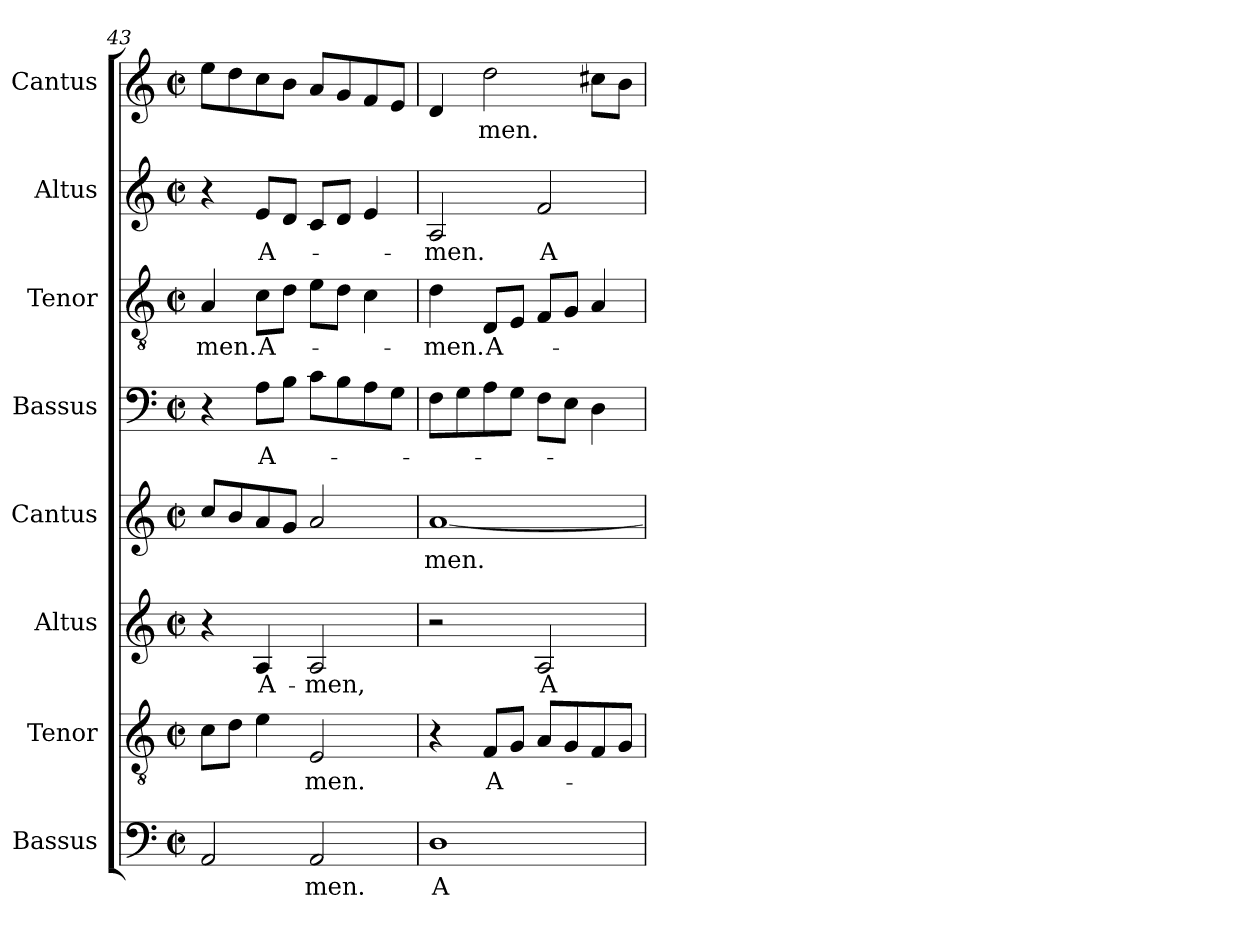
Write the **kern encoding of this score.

**kern	**text	**kern	**text	**kern	**text	**kern	**text	**kern	**text	**kern	**text	**kern	**text	**kern	**text
*part8	*part8	*part7	*part7	*part6	*part6	*part5	*part5	*part4	*part4	*part3	*part3	*part2	*part2	*part1	*part1
*staff8	*staff8	*staff7	*staff7	*staff6	*staff6	*staff5	*staff5	*staff4	*staff4	*staff3	*staff3	*staff2	*staff2	*staff1	*staff1
*I"Bassus	*	*I"Tenor	*	*I"Altus	*	*I"Cantus	*	*I"Bassus	*	*I"Tenor	*	*I"Altus	*	*I"Cantus	*
*I'B.	*	*I'T.	*	*I'A.	*	*I'S.	*	*I'B.	*	*I'T.	*	*I'A.	*	*I'S.	*
*clefF4	*	*clefGv2	*	*clefG2	*	*clefG2	*	*clefF4	*	*clefGv2	*	*clefG2	*	*clefG2	*
*	*	*ITrd7c12	*	*	*	*	*	*	*	*ITrd7c12	*	*	*	*	*
*k[]	*	*k[]	*	*k[]	*	*k[]	*	*k[]	*	*k[]	*	*k[]	*	*k[]	*
*C:	*	*C:	*	*C:	*	*C:	*	*C:	*	*C:	*	*C:	*	*C:	*
*M2/2	*	*M2/2	*	*M2/2	*	*M2/2	*	*M2/2	*	*M2/2	*	*M2/2	*	*M2/2	*
*met(c|)	*	*met(c|)	*	*met(c|)	*	*met(c|)	*	*met(c|)	*	*met(c|)	*	*met(c|)	*	*met(c|)	*
=43	=43	=43	=43	=43	=43	=43	=43	=43	=43	=43	=43	=43	=43	=43	=43
!	!	!	!	!	!	!	!	!	!	!	!LO:LY:b:color=#000000	!	!	!	!
2AAi/	.	8Ci\L	.	4r	.	8cci/L	.	4r	.	4AAi/	-men.	4r	.	8eei\L	.
.	.	8Di\J	.	.	.	8bi/	.	.	.	.	.	.	.	8ddi\	.
!	!	!	!	!	!LO:LY:b:color=#000000	!	!	!	!	!	!	!	!	!	!
!	!	!	!	!	!	!	!	!	!LO:LY:b:color=#000000	!	!	!	!	!	!
!	!	!	!	!	!	!	!	!	!	!	!LO:LY:b:color=#000000	!	!	!	!
!	!	!	!	!	!	!	!	!	!	!	!	!	!LO:LY:b:color=#000000	!	!
.	.	4Ei\	.	4Ai/	A-	8ai/	.	8Ai\L	A-	8Ci\L	A-	8ei/L	A-	8cci\	.
.	.	.	.	.	.	8gi/J	.	8Bi\J	.	8Di\J	.	8di/J	.	8bi\J	.
!	!LO:LY:b:color=#000000	!	!	!	!	!	!	!	!	!	!	!	!	!	!
!	!	!	!LO:LY:b:color=#000000	!	!	!	!	!	!	!	!	!	!	!	!
!	!	!	!	!	!LO:LY:b:color=#000000	!	!	!	!	!	!	!	!	!	!
2AAi/	-men.	2EEi/	-men.	2Ai/	-men,	2ai/	.	8ci\L	.	8Ei\L	.	8ci/L	.	8ai/L	.
.	.	.	.	.	.	.	.	8Bi\	.	8Di\J	.	8di/J	.	8gi/	.
.	.	.	.	.	.	.	.	8Ai\	.	4Ci\	.	4ei/	.	8fi/	.
.	.	.	.	.	.	.	.	8Gi\J	.	.	.	.	.	8ei/J	.
=44	=44	=44	=44	=44	=44	=44	=44	=44	=44	=44	=44	=44	=44	=44	=44
!	!LO:LY:b:color=#000000	!	!	!	!	!	!	!	!	!	!	!	!	!	!
!	!	!	!	!	!	!	!LO:LY:b:color=#000000	!	!	!	!	!	!	!	!
!	!	!	!	!	!	!	!	!	!	!	!LO:LY:b:color=#000000	!	!	!	!
!	!	!	!	!	!	!	!	!	!	!	!	!	!LO:LY:b:color=#000000	!	!
1Di	A-	4r	.	2r	.	[<1ai	-men.	8Fi\L	.	4Di\	-men.	2Ai/	-men.	4di/	.
.	.	.	.	.	.	.	.	8Gi\	.	.	.	.	.	.	.
!	!	!	!LO:LY:b:color=#000000	!	!	!	!	!	!	!	!	!	!	!	!
!	!	!	!	!	!	!	!	!	!	!	!LO:LY:b:color=#000000	!	!	!	!
!	!	!	!	!	!	!	!	!	!	!	!	!	!	!	!LO:LY:b:color=#000000
.	.	8FFi/L	A-	.	.	.	.	8Ai\	.	8DDi/L	A-	.	.	2ddi\	-men.
.	.	8GGi/J	.	.	.	.	.	8Gi\J	.	8EEi/J	.	.	.	.	.
!	!	!	!	!	!LO:LY:b:color=#000000	!	!	!	!	!	!	!	!	!	!
!	!	!	!	!	!	!	!	!	!	!	!	!	!LO:LY:b:color=#000000	!	!
.	.	8AAi/L	.	2Ai/	A-	.	.	8Fi\L	.	8FFi/L	.	2fi/	A-	.	.
.	.	8GGi/	.	.	.	.	.	8Ei\J	.	8GGi/J	.	.	.	.	.
.	.	8FFi/	.	.	.	.	.	4Di\	.	4AAi/	.	.	.	8cc#Xi\L	.
.	.	8GGi/J	.	.	.	.	.	.	.	.	.	.	.	8bi\J	.
=	=	=	=	=	=	=	=	=	=	=	=	=	=	=	=
*-	*-	*-	*-	*-	*-	*-	*-	*-	*-	*-	*-	*-	*-	*-	*-
